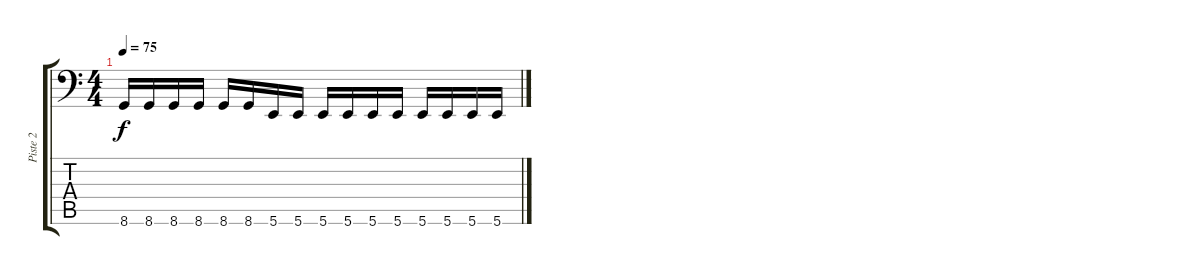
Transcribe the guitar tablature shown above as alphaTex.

\track ("Piste 2" "Piste 2") {instrument electricguitarclean}
\staff {score tabs}
\tuning (Db4 Ab3 E3 B2 Gb2 B0) {hide}
\ts (4 4)
\tempo 75
\clef f4
\ks c
8.6.16{dy f} 8.6.16 8.6.16 8.6.16 8.6.16 8.6.16 5.6.16 5.6.16 5.6.16 5.6.16 5.6.16 5.6.16 5.6.16 5.6.16 5.6.16 5.6.16
